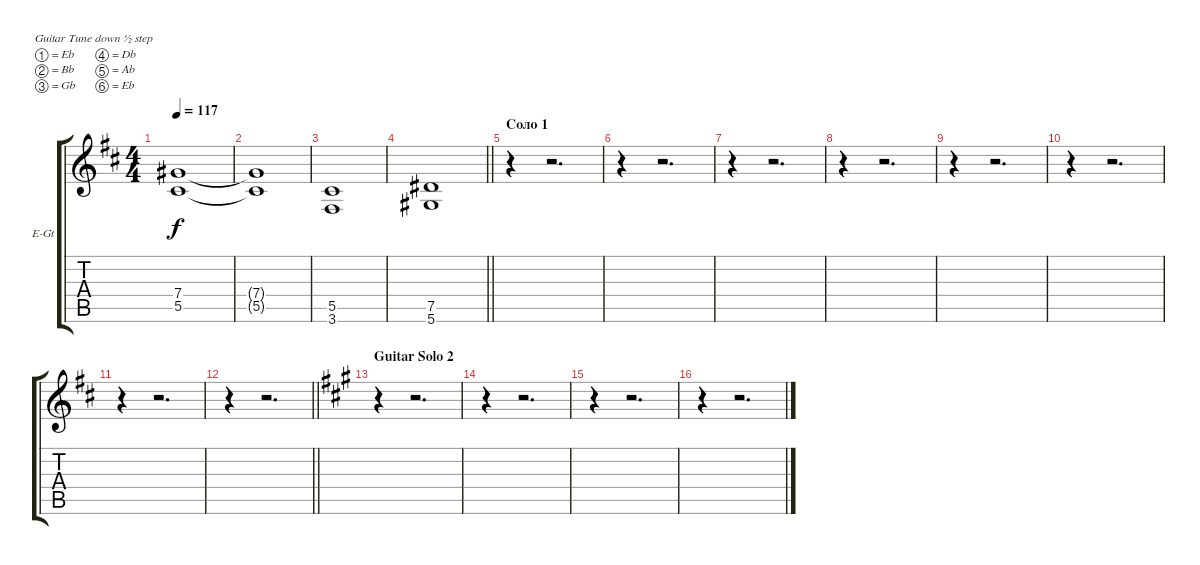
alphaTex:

\bracketExtendMode groupsimilarinstruments
\firstSystemTrackNameOrientation horizontal
\otherSystemsTrackNameOrientation horizontal
\track ("Гитара 3" "E-Gt") {instrument distortionguitar}
\staff {score tabs}
\tuning (Eb4 Bb3 Gb3 Db3 Ab2 Eb2)
\ts (4 4)
\tempo 117
\clef g2
\ks d
(7.4 5.5).1{dy f} |
(7.4{t} 5.5{t}).1 |
(5.5 3.6).1 |
\barLineRight lightlight
(7.5 5.6).1 |
\section ("" "Соло 1")
r.4 r.2{d} |
r.4 r.2{d} |
r.4 r.2{d} |
r.4 r.2{d} |
r.4 r.2{d} |
r.4 r.2{d} |
r.4 r.2{d} |
\barLineRight lightlight
r.4 r.2{d} |
\section ("" "Guitar Solo 2")
\ks f#minor
r.4 r.2{d} |
r.4 r.2{d} |
r.4 r.2{d} |
r.4 r.2{d}
